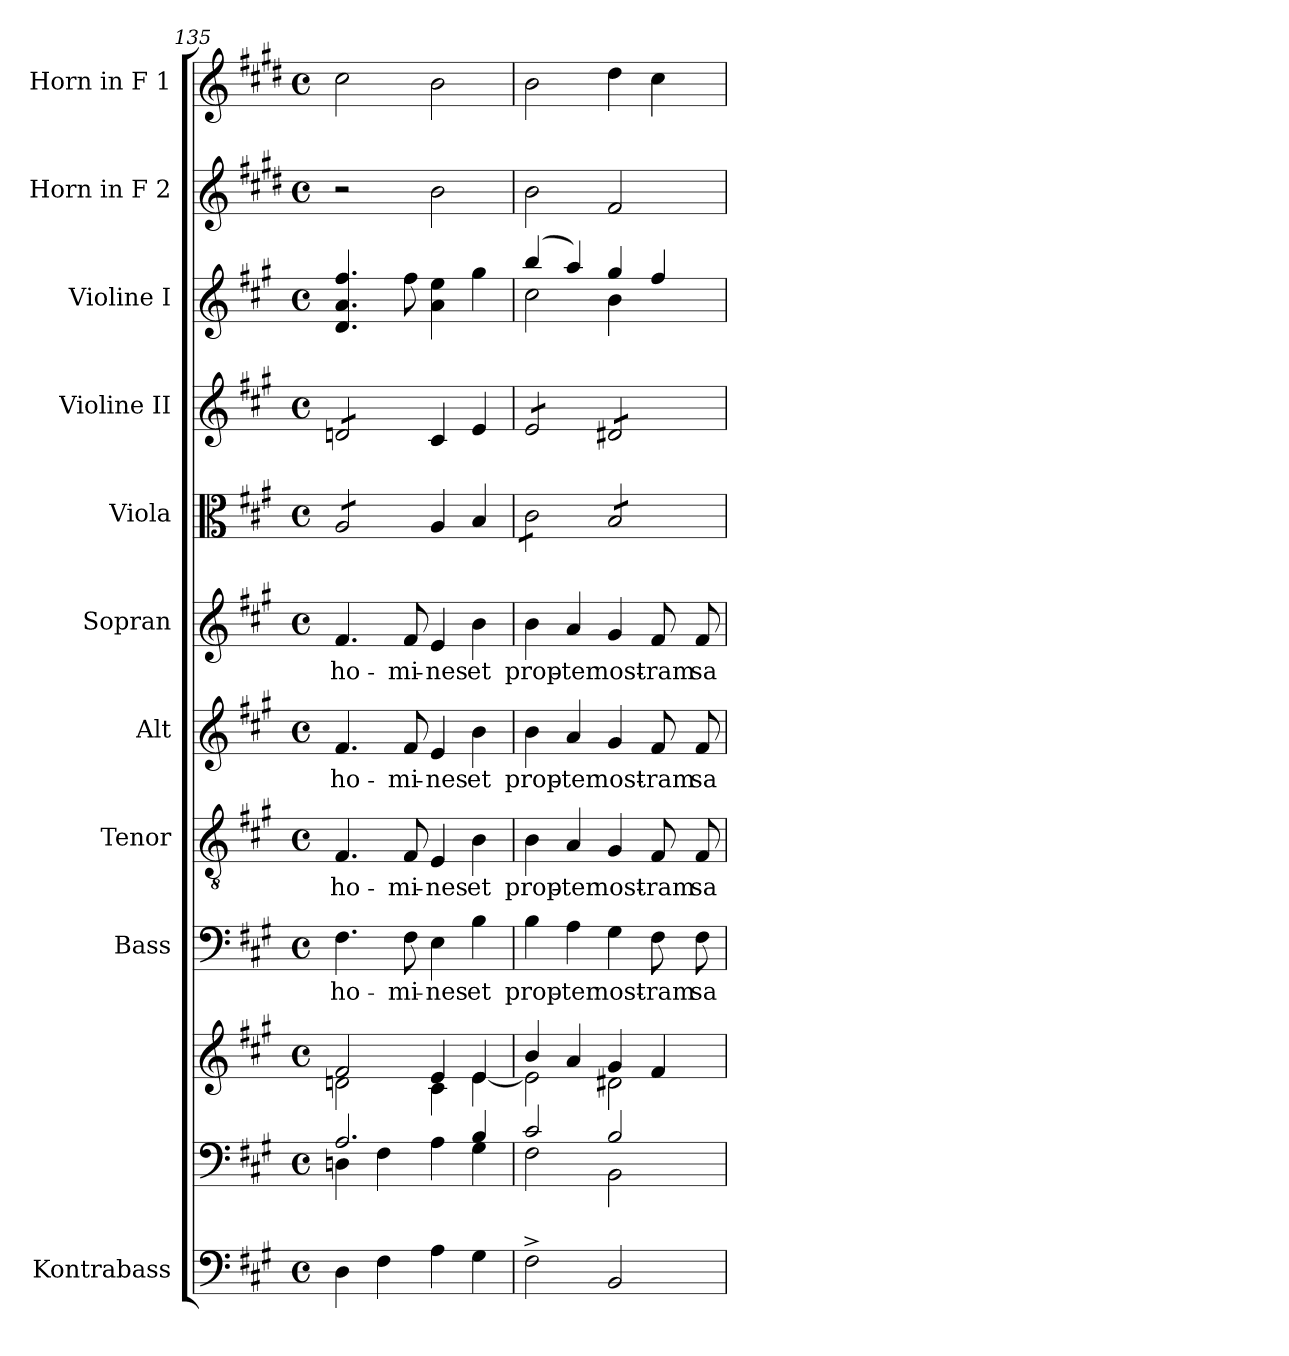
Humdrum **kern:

**kern	**kern	**kern	**kern	**text	**kern	**text	**kern	**text	**kern	**text	**kern	**kern	**kern	**kern	**kern
*part11	*part10	*part10	*part9	*part9	*part8	*part8	*part7	*part7	*part6	*part6	*part5	*part4	*part3	*part2	*part1
*staff12	*staff11	*staff10	*staff9	*staff9	*staff8	*staff8	*staff7	*staff7	*staff6	*staff6	*staff5	*staff4	*staff3	*staff2	*staff1
*I"Kontrabass	*	*	*I"Bass	*	*I"Tenor	*	*I"Alt	*	*I"Sopran	*	*I"Viola	*I"Violine II	*I"Violine I	*I"Horn in F 2	*I"Horn in F 1
*I'Kb.	*	*	*I'B.	*	*I'T.	*	*I'A.	*	*I'S.	*	*I'Vla.	*I'Vl. II	*I'Vl. I	*	*
*clefF4	*clefF4	*clefG2	*clefF4	*	*clefGv2	*	*clefG2	*	*clefG2	*	*clefC3	*clefG2	*clefG2	*clefG2	*clefG2
*ITrd7c12	*	*	*	*	*	*	*	*	*	*	*	*	*	*ITrd4c7	*ITrd4c7
*k[f#c#g#]	*k[f#c#g#]	*k[f#c#g#]	*k[f#c#g#]	*	*k[f#c#g#]	*	*k[f#c#g#]	*	*k[f#c#g#]	*	*k[f#c#g#]	*k[f#c#g#]	*k[f#c#g#]	*k[f#c#g#]	*k[f#c#g#]
*A:	*A:	*A:	*A:	*	*A:	*	*A:	*	*A:	*	*A:	*A:	*A:	*A:	*A:
*M4/4	*M4/4	*M4/4	*M4/4	*	*M4/4	*	*M4/4	*	*M4/4	*	*M4/4	*M4/4	*M4/4	*M4/4	*M4/4
*met(c)	*met(c)	*met(c)	*met(c)	*	*met(c)	*	*met(c)	*	*met(c)	*	*met(c)	*met(c)	*met(c)	*met(c)	*met(c)
=135	=135	=135	=135	=135	=135	=135	=135	=135	=135	=135	=135	=135	=135	=135	=135
*	*^	*^	*	*	*	*	*	*	*	*	*	*	*	*	*
!	!	!	!	!	!	!LO:LY:b	!	!LO:LY:b	!	!LO:LY:b	!	!LO:LY:b	!	!	!	!	!
*	*	*	*	*	*	*	*	*	*	*	*	*	*tremolo	*	*	*	*
*	*	*	*	*	*	*	*	*	*	*	*	*	*	*tremolo	*	*	*
4DD\	2.A/	4Dn\	2f#/	2dn\	4.F#\	ho-	4.F#/	ho-	4.f#/	ho-	4.f#/	ho-	8A/L	8dn/L	4.d/ 4.a/ 4.ff#/	2r	2f#\
.	.	.	.	.	.	.	.	.	.	.	.	.	8A/	8dn/	.	.	.
4FF#\	.	4F#\	.	.	.	.	.	.	.	.	.	.	8A/	8dn/	.	.	.
!	!	!	!	!	!	!LO:LY:b	!	!LO:LY:b	!	!LO:LY:b	!	!LO:LY:b	!	!	!	!	!
.	.	.	.	.	8F#\	-mi-	8F#/	-mi-	8f#/	-mi-	8f#/	-mi-	8A/J	8dn/J	8ff#\	.	.
*	*	*	*	*	*	*	*	*	*	*	*	*	*	*Xtremolo	*	*	*
*	*	*	*	*	*	*	*	*	*	*	*	*	*Xtremolo	*	*	*	*
!	!	!	!	!	!	!LO:LY:b	!	!LO:LY:b	!	!LO:LY:b	!	!LO:LY:b	!	!	!	!	!
4AA\	.	4A\	4e/	4c#\	4E\	-nes	4E/	-nes	4e/	-nes	4e/	-nes	4A/	4c#/	4a\ 4ee\	2e\	2e\
!	!	!	!	!	!	!LO:LY:b	!	!LO:LY:b	!	!LO:LY:b	!	!LO:LY:b	!	!	!	!	!
4GG#\	4B/	4G#\	4e/	[<4e\	4B\	et	4B\	et	4b\	et	4b\	et	4B/	4e/	4gg#\	.	.
!!LO:PB:g=z
=136	=136	=136	=136	=136	=136	=136	=136	=136	=136	=136	=136	=136	=136	=136	=136	=136	=136
!	!	!	!	!	!	!LO:LY:b	!	!LO:LY:b	!	!LO:LY:b	!	!LO:LY:b	!	!	!	!	!
*	*	*	*	*	*	*	*	*	*	*	*	*	*	*	*^	*	*
*	*	*	*	*	*	*	*	*	*	*	*	*	*tremolo	*	*	*	*	*
*	*	*	*	*	*	*	*	*	*	*	*	*	*	*tremolo	*	*	*	*
2FF#^>\	2c#/	2F#\	4b/	2e\]	4B\	prop-	4B\	prop-	4b\	prop-	4b\	prop-	8c#\L	8e/L	(4bb/	2cc#\	2e\	2e\
.	.	.	.	.	.	.	.	.	.	.	.	.	8c#\	8e/	.	.	.	.
!	!	!	!	!	!	!LO:LY:b	!	!LO:LY:b	!	!LO:LY:b	!	!LO:LY:b	!	!	!	!	!	!
.	.	.	4a/	.	4A\	-ter	4A/	-ter	4a/	-ter	4a/	-ter	8c#\	8e/	4aa/)	.	.	.
.	.	.	.	.	.	.	.	.	.	.	.	.	8c#\J	8e/J	.	.	.	.
!	!	!	!	!	!	!LO:LY:b	!	!LO:LY:b	!	!LO:LY:b	!	!LO:LY:b	!	!	!	!	!	!
2BBB/	2B/	2BB\	4g#/	2d#X\	4G#\	nost-	4G#/	nost-	4g#/	nost-	4g#/	nost-	8B/L	8d#X/L	4gg#/	4b\	2B/	4g#\
.	.	.	.	.	.	.	.	.	.	.	.	.	8B/	8d#X/	.	.	.	.
!	!	!	!	!	!	!LO:LY:b	!	!LO:LY:b	!	!LO:LY:b	!	!LO:LY:b	!	!	!	!	!	!
.	.	.	4f#/	.	8F#\	-ram	8F#/	-ram	8f#/	-ram	8f#/	-ram	8B/	8d#X/	4ff#/	4ryy	.	4f#\
!	!	!	!	!	!	!LO:LY:b	!	!LO:LY:b	!	!LO:LY:b	!	!LO:LY:b	!	!	!	!	!	!
.	.	.	.	.	8F#\	sa-	8F#/	sa-	8f#/	sa-	8f#/	sa-	8B/J	8d#X/J	.	.	.	.
*	*	*	*	*	*	*	*	*	*	*	*	*	*	*Xtremolo	*	*	*	*
*	*	*	*	*	*	*	*	*	*	*	*	*	*Xtremolo	*	*	*	*	*
*	*v	*v	*	*	*	*	*	*	*	*	*	*	*	*	*v	*v	*	*
*	*	*v	*v	*	*	*	*	*	*	*	*	*	*	*	*	*
=	=	=	=	=	=	=	=	=	=	=	=	=	=	=	=
*-	*-	*-	*-	*-	*-	*-	*-	*-	*-	*-	*-	*-	*-	*-	*-
